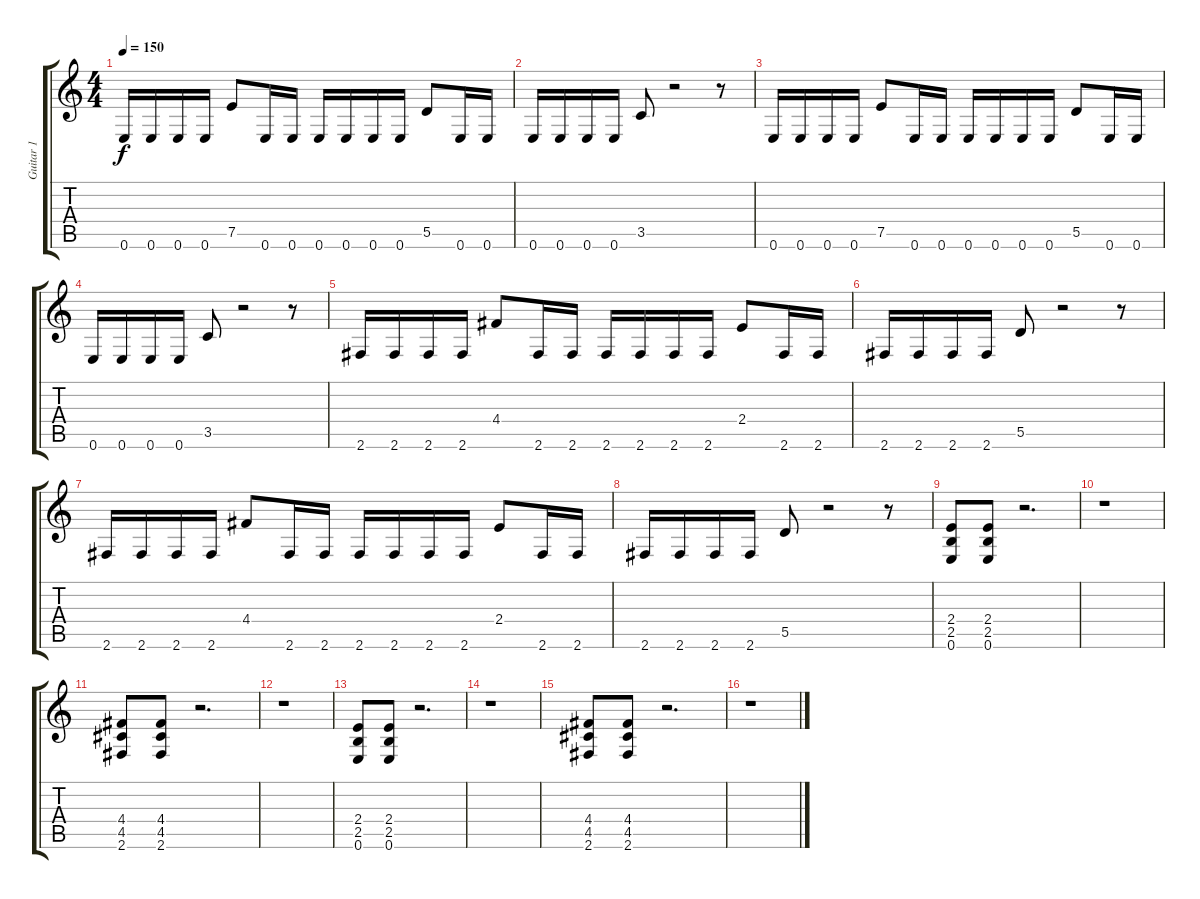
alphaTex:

\track ("Guitar 1" "Guitar 1") {instrument overdrivenguitar}
\staff {score tabs}
\tuning (E4 B3 G3 D3 A2 E2) {hide}
\ts (4 4)
\tempo 150
\clef g2
\ks c
0.6.16{dy f} 0.6.16 0.6.16 0.6.16 7.5.8 0.6.16 0.6.16 0.6.16 0.6.16 0.6.16 0.6.16 5.5.8 0.6.16 0.6.16 |
0.6.16 0.6.16 0.6.16 0.6.16 3.5.8 r.2 r.8 |
0.6.16 0.6.16 0.6.16 0.6.16 7.5.8 0.6.16 0.6.16 0.6.16 0.6.16 0.6.16 0.6.16 5.5.8 0.6.16 0.6.16 |
0.6.16 0.6.16 0.6.16 0.6.16 3.5.8 r.2 r.8 |
2.6.16 2.6.16 2.6.16 2.6.16 4.4.8 2.6.16 2.6.16 2.6.16 2.6.16 2.6.16 2.6.16 2.4.8 2.6.16 2.6.16 |
2.6.16 2.6.16 2.6.16 2.6.16 5.5.8 r.2 r.8 |
2.6.16 2.6.16 2.6.16 2.6.16 4.4.8 2.6.16 2.6.16 2.6.16 2.6.16 2.6.16 2.6.16 2.4.8 2.6.16 2.6.16 |
2.6.16 2.6.16 2.6.16 2.6.16 5.5.8 r.2 r.8 |
(2.4 2.5 0.6).8 (2.4 2.5 0.6).8 r.2{d} |
r.1 |
(4.4 4.5 2.6).8 (4.4 4.5 2.6).8 r.2{d} |
r.1 |
(2.4 2.5 0.6).8 (2.4 2.5 0.6).8 r.2{d} |
r.1 |
(4.4 4.5 2.6).8 (4.4 4.5 2.6).8 r.2{d} |
r.1
